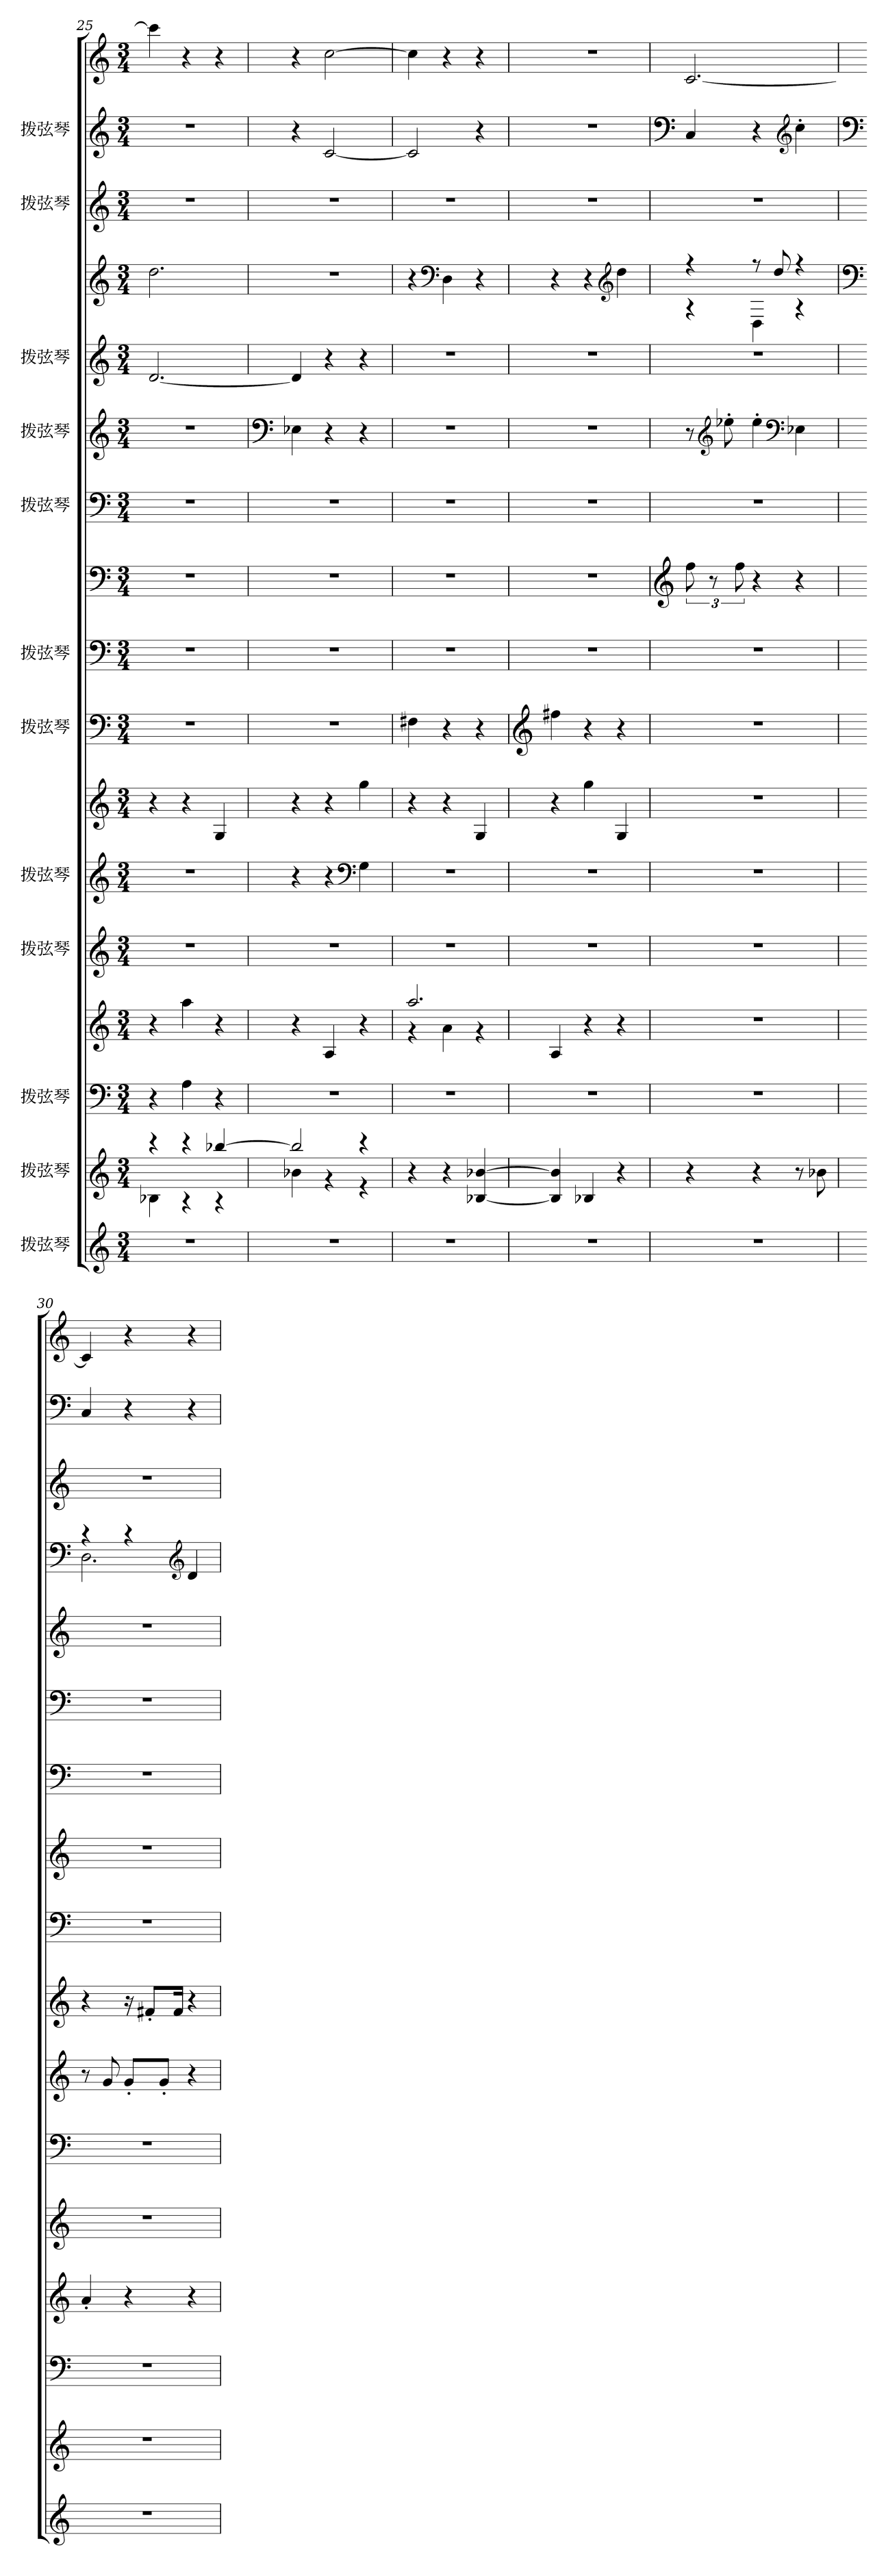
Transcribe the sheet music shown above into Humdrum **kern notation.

**kern	**kern	**kern	**kern	**kern	**kern	**kern	**kern	**kern	**kern	**kern	**kern	**kern	**kern	**kern	**kern	**kern
*part12	*part11	*part10	*part10	*part9	*part8	*part8	*part7	*part6	*part6	*part5	*part4	*part3	*part3	*part2	*part1	*part1
*staff17	*staff16	*staff15	*staff14	*staff13	*staff12	*staff11	*staff10	*staff9	*staff8	*staff7	*staff6	*staff5	*staff4	*staff3	*staff2	*staff1
*I"拨弦琴	*I"拨弦琴	*I"拨弦琴	*	*I"拨弦琴	*I"拨弦琴	*	*I"拨弦琴	*I"拨弦琴	*	*I"拨弦琴	*I"拨弦琴	*I"拨弦琴	*	*I"拨弦琴	*I"拨弦琴	*
*clefG2	*clefG2	*clefF4	*clefG2	*clefG2	*clefG2	*clefG2	*clefF4	*clefF4	*clefF4	*clefF4	*clefG2	*clefG2	*clefG2	*clefG2	*clefG2	*clefG2
*k[]	*k[]	*k[]	*k[]	*k[]	*k[]	*k[]	*k[]	*k[]	*k[]	*k[]	*k[]	*k[]	*k[]	*k[]	*k[]	*k[]
*M3/4	*M3/4	*M3/4	*M3/4	*M3/4	*M3/4	*M3/4	*M3/4	*M3/4	*M3/4	*M3/4	*M3/4	*M3/4	*M3/4	*M3/4	*M3/4	*M3/4
=25	=25	=25	=25	=25	=25	=25	=25	=25	=25	=25	=25	=25	=25	=25	=25	=25
*	*^	*	*	*	*	*	*	*	*	*	*	*	*	*	*	*
2.r	4r	4B-X\	4r	4r	2.r	2.r	4r	2.r	2.r	2.r	2.r	2.r	[2.d/	2.dd\	2.r	2.r	4ccc\]
.	4r	4r	4A\	4aa\	.	.	4r	.	.	.	.	.	.	.	.	.	4r
.	[4bb-X/	4r	4r	4r	.	.	4G/	.	.	.	.	.	.	.	.	.	4r
=26	=26	=26	=26	=26	=26	=26	=26	=26	=26	=26	=26	=26	=26	=26	=26	=26	=26
*	*	*	*	*	*	*	*	*	*	*	*	*clefF4	*	*	*	*	*
2.r	2bb-/]	4b-X\	2.r	4r	2.r	4r	4r	2.r	2.r	2.r	2.r	4E-X\	4d/]	2.r	2.r	4r	4r
.	.	4r	.	4A/	.	4r	4r	.	.	.	.	4r	4r	.	.	[2c/	[2cc\
*	*	*	*	*	*	*clefF4	*	*	*	*	*	*	*	*	*	*	*
.	4r	4r	.	4r	.	4G\	4gg\	.	.	.	.	4r	4r	.	.	.	.
*	*v	*v	*	*	*	*	*	*	*	*	*	*	*	*	*	*	*
=27	=27	=27	=27	=27	=27	=27	=27	=27	=27	=27	=27	=27	=27	=27	=27	=27
*	*	*	*^	*	*	*	*	*	*	*	*	*	*	*	*	*
2.r	4r	2.r	2.aa/	4r	2.r	2.r	4r	4F#X\	2.r	2.r	2.r	2.r	2.r	4r	2.r	2c/]	4cc\]
*	*	*	*	*	*	*	*	*	*	*	*	*	*	*clefF4	*	*	*
.	4r	.	.	4a\	.	.	4r	4r	.	.	.	.	.	4D\	.	.	4r
.	[4B-X/ [4b-X/	.	.	4r	.	.	4G/	4r	.	.	.	.	.	4r	.	4r	4r
*	*	*	*v	*v	*	*	*	*	*	*	*	*	*	*	*	*	*
=28	=28	=28	=28	=28	=28	=28	=28	=28	=28	=28	=28	=28	=28	=28	=28	=28
*	*	*	*	*	*	*	*clefG2	*	*	*	*	*	*	*	*	*
2.r	4B-/] 4b-/]	2.r	4A/	2.r	2.r	4r	4ff#X\	2.r	2.r	2.r	2.r	2.r	4r	2.r	2.r	2.r
.	4B-X/	.	4r	.	.	4gg\	4r	.	.	.	.	.	4r	.	.	.
*	*	*	*	*	*	*	*	*	*	*	*	*	*clefG2	*	*	*
.	4r	.	4r	.	.	4G/	4r	.	.	.	.	.	4dd\	.	.	.
!!LO:PB:g=z
=29	=29	=29	=29	=29	=29	=29	=29	=29	=29	=29	=29	=29	=29	=29	=29	=29
*	*	*	*	*	*	*	*	*	*clefG2	*	*	*	*	*	*clefF4	*
*	*	*	*	*	*	*	*	*	*	*	*	*	*^	*	*	*
2.r	4r	2.r	2.r	2.r	2.r	2.r	2.r	2.r	12ff\	2.r	8r	2.r	4r	4r	2.r	4C/	[2.c/
.	.	.	.	.	.	.	.	.	12r	.	.	.	.	.	.	.	.
*	*	*	*	*	*	*	*	*	*	*	*clefG2	*	*	*	*	*	*
.	.	.	.	.	.	.	.	.	.	.	8ee-X'\	.	.	.	.	.	.
.	.	.	.	.	.	.	.	.	12ff\	.	.	.	.	.	.	.	.
.	4r	.	.	.	.	.	.	.	4r	.	4ee-'\	.	8r	4D\	.	4r	.
.	.	.	.	.	.	.	.	.	.	.	.	.	8dd/	.	.	.	.
*	*	*	*	*	*	*	*	*	*	*	*clefF4	*	*	*	*	*clefG2	*
.	8r	.	.	.	.	.	.	.	4r	.	4E-X\	.	4r	4r	.	4cc'\	.
.	8b-X\	.	.	.	.	.	.	.	.	.	.	.	.	.	.	.	.
=30	=30	=30	=30	=30	=30	=30	=30	=30	=30	=30	=30	=30	=30	=30	=30	=30	=30
*	*	*	*	*	*	*	*	*	*	*	*	*	*clefF4	*	*	*clefF4	*
2.r	2.r	2.r	4a'/	2.r	2.r	8r	4r	2.r	2.r	2.r	2.r	2.r	4r	2.D\	2.r	4C/	4c/]
.	.	.	.	.	.	8g/	.	.	.	.	.	.	.	.	.	.	.
.	.	.	4r	.	.	8g'/L	16r	.	.	.	.	.	4r	.	.	4r	4r
.	.	.	.	.	.	.	8f#X'/L	.	.	.	.	.	.	.	.	.	.
.	.	.	.	.	.	8g'/J	.	.	.	.	.	.	.	.	.	.	.
.	.	.	.	.	.	.	16f#/Jk	.	.	.	.	.	.	.	.	.	.
*	*	*	*	*	*	*	*	*	*	*	*	*	*clefG2	*	*	*	*
.	.	.	4r	.	.	4r	4r	.	.	.	.	.	4d/	.	.	4r	4r
*	*	*	*	*	*	*	*	*	*	*	*	*	*v	*v	*	*	*
=	=	=	=	=	=	=	=	=	=	=	=	=	=	=	=	=
*-	*-	*-	*-	*-	*-	*-	*-	*-	*-	*-	*-	*-	*-	*-	*-	*-
